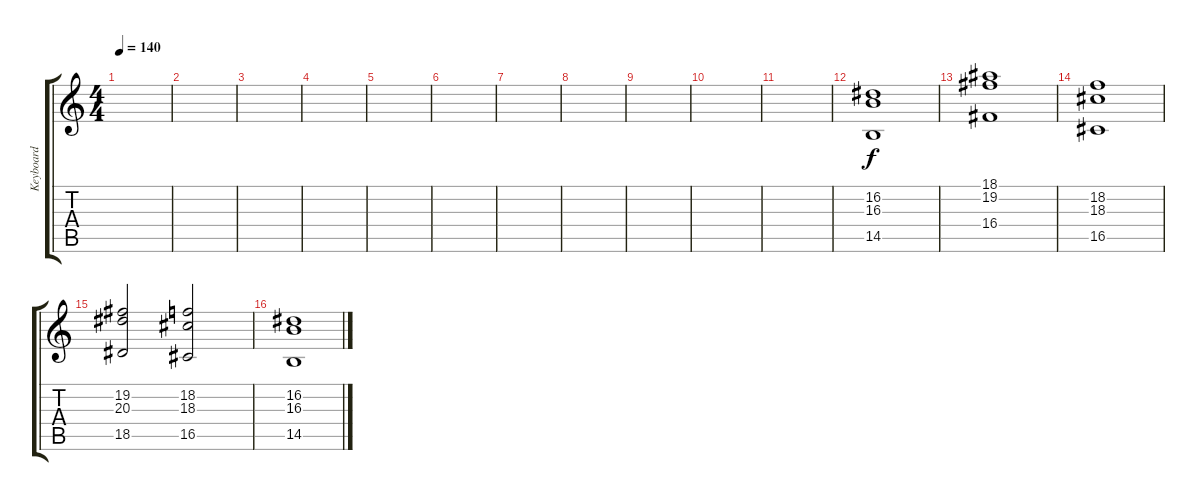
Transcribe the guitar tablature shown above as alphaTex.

\track ("Keyboard" "Keyboard") {instrument stringensemble1}
\staff {score tabs}
\tuning (E4 B3 G3 D3 A2 E2) {hide}
\ts (4 4)
\tempo 140
\clef g2
\ks c
|
|
|
|
|
|
|
|
|
|
|
(16.2 16.3 14.5).1 |
(18.1 19.2 16.4).1 |
(18.2 18.3 16.5).1 |
(19.2 20.3 18.5).2 (18.2 18.3 16.5).2 |
(16.2 16.3 14.5).1
